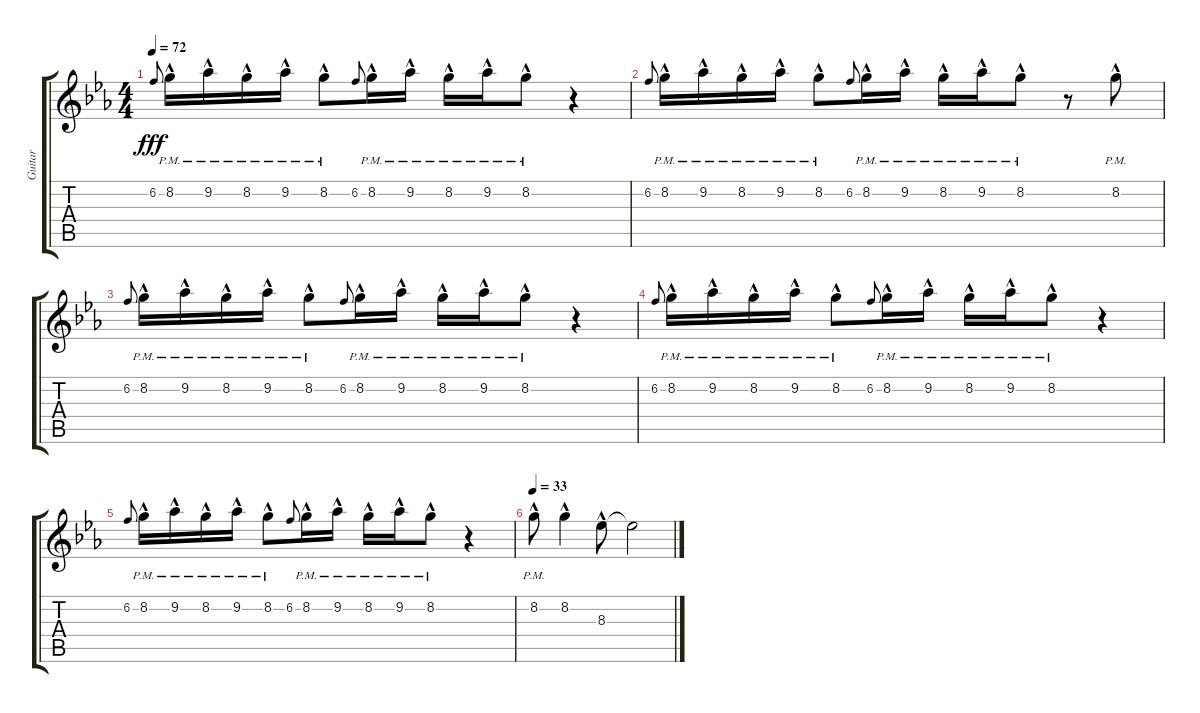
\track ("Guitar " "Guitar ") {instrument electricguitarjazz}
\staff {score tabs}
\tuning (E4 B3 G3 D3 A2 E2) {hide}
\ts (4 4)
\tempo 72
\clef g2
\ks eb
6.2.8{gr onbeat dy fff} 8.2{hac pm}.16 9.2{hac pm}.16 8.2{hac pm}.16 9.2{hac pm}.16 8.2{hac pm}.8 6.2.8{gr onbeat} 8.2{hac pm}.16 9.2{hac pm}.16 8.2{hac pm}.16 9.2{hac pm}.16 8.2{hac pm}.8 r.4 |
6.2.8{gr onbeat} 8.2{hac pm}.16 9.2{hac pm}.16 8.2{hac pm}.16 9.2{hac pm}.16 8.2{hac pm}.8 6.2.8{gr onbeat} 8.2{hac pm}.16 9.2{hac pm}.16 8.2{hac pm}.16 9.2{hac pm}.16 8.2{hac pm}.8 r.8 8.2{hac pm}.8 |
6.2.8{gr onbeat} 8.2{hac pm}.16 9.2{hac pm}.16 8.2{hac pm}.16 9.2{hac pm}.16 8.2{hac pm}.8 6.2.8{gr onbeat} 8.2{hac pm}.16 9.2{hac pm}.16 8.2{hac pm}.16 9.2{hac pm}.16 8.2{hac pm}.8 r.4 |
6.2.8{gr onbeat} 8.2{hac pm}.16 9.2{hac pm}.16 8.2{hac pm}.16 9.2{hac pm}.16 8.2{hac pm}.8 6.2.8{gr onbeat} 8.2{hac pm}.16 9.2{hac pm}.16 8.2{hac pm}.16 9.2{hac pm}.16 8.2{hac pm}.8 r.4 |
6.2.8{gr onbeat} 8.2{hac pm}.16 9.2{hac pm}.16 8.2{hac pm}.16 9.2{hac pm}.16 8.2{hac pm}.8 6.2.8{gr onbeat} 8.2{hac pm}.16 9.2{hac pm}.16 8.2{hac pm}.16 9.2{hac pm}.16 8.2{hac pm}.8 r.4 |
\tempo 33
8.2{hac pm}.8 8.2{hac}.4 8.3{hac}.8 8.3{t}.2
